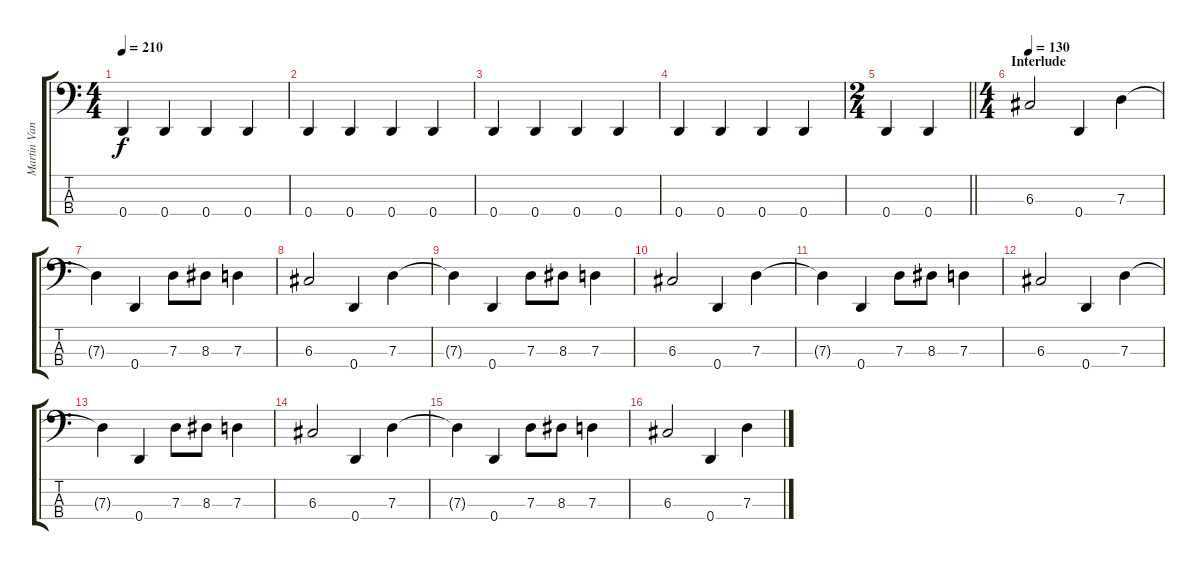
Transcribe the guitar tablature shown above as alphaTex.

\track ("Martin Van Drunen " "Martin Van") {instrument electricbassfinger}
\staff {score tabs}
\tuning (F2 C2 G1 D1) {hide}
\ts (4 4)
\tempo 210
\clef f4
\ks c
0.4.4{dy f} 0.4.4 0.4.4 0.4.4 |
0.4.4 0.4.4 0.4.4 0.4.4 |
0.4.4 0.4.4 0.4.4 0.4.4 |
0.4.4 0.4.4 0.4.4 0.4.4 |
\ts (2 4)
\barLineRight lightlight
0.4.4 0.4.4 |
\ts (4 4)
\section ("" "Interlude")
\tempo 130
6.3.2 0.4.4 7.3.4 |
7.3{t}.4 0.4.4 7.3.8 8.3.8 7.3.4 |
6.3.2 0.4.4 7.3.4 |
7.3{t}.4 0.4.4 7.3.8 8.3.8 7.3.4 |
6.3.2 0.4.4 7.3.4 |
7.3{t}.4 0.4.4 7.3.8 8.3.8 7.3.4 |
6.3.2 0.4.4 7.3.4 |
7.3{t}.4 0.4.4 7.3.8 8.3.8 7.3.4 |
6.3.2 0.4.4 7.3.4 |
7.3{t}.4 0.4.4 7.3.8 8.3.8 7.3.4 |
6.3.2 0.4.4 7.3.4
